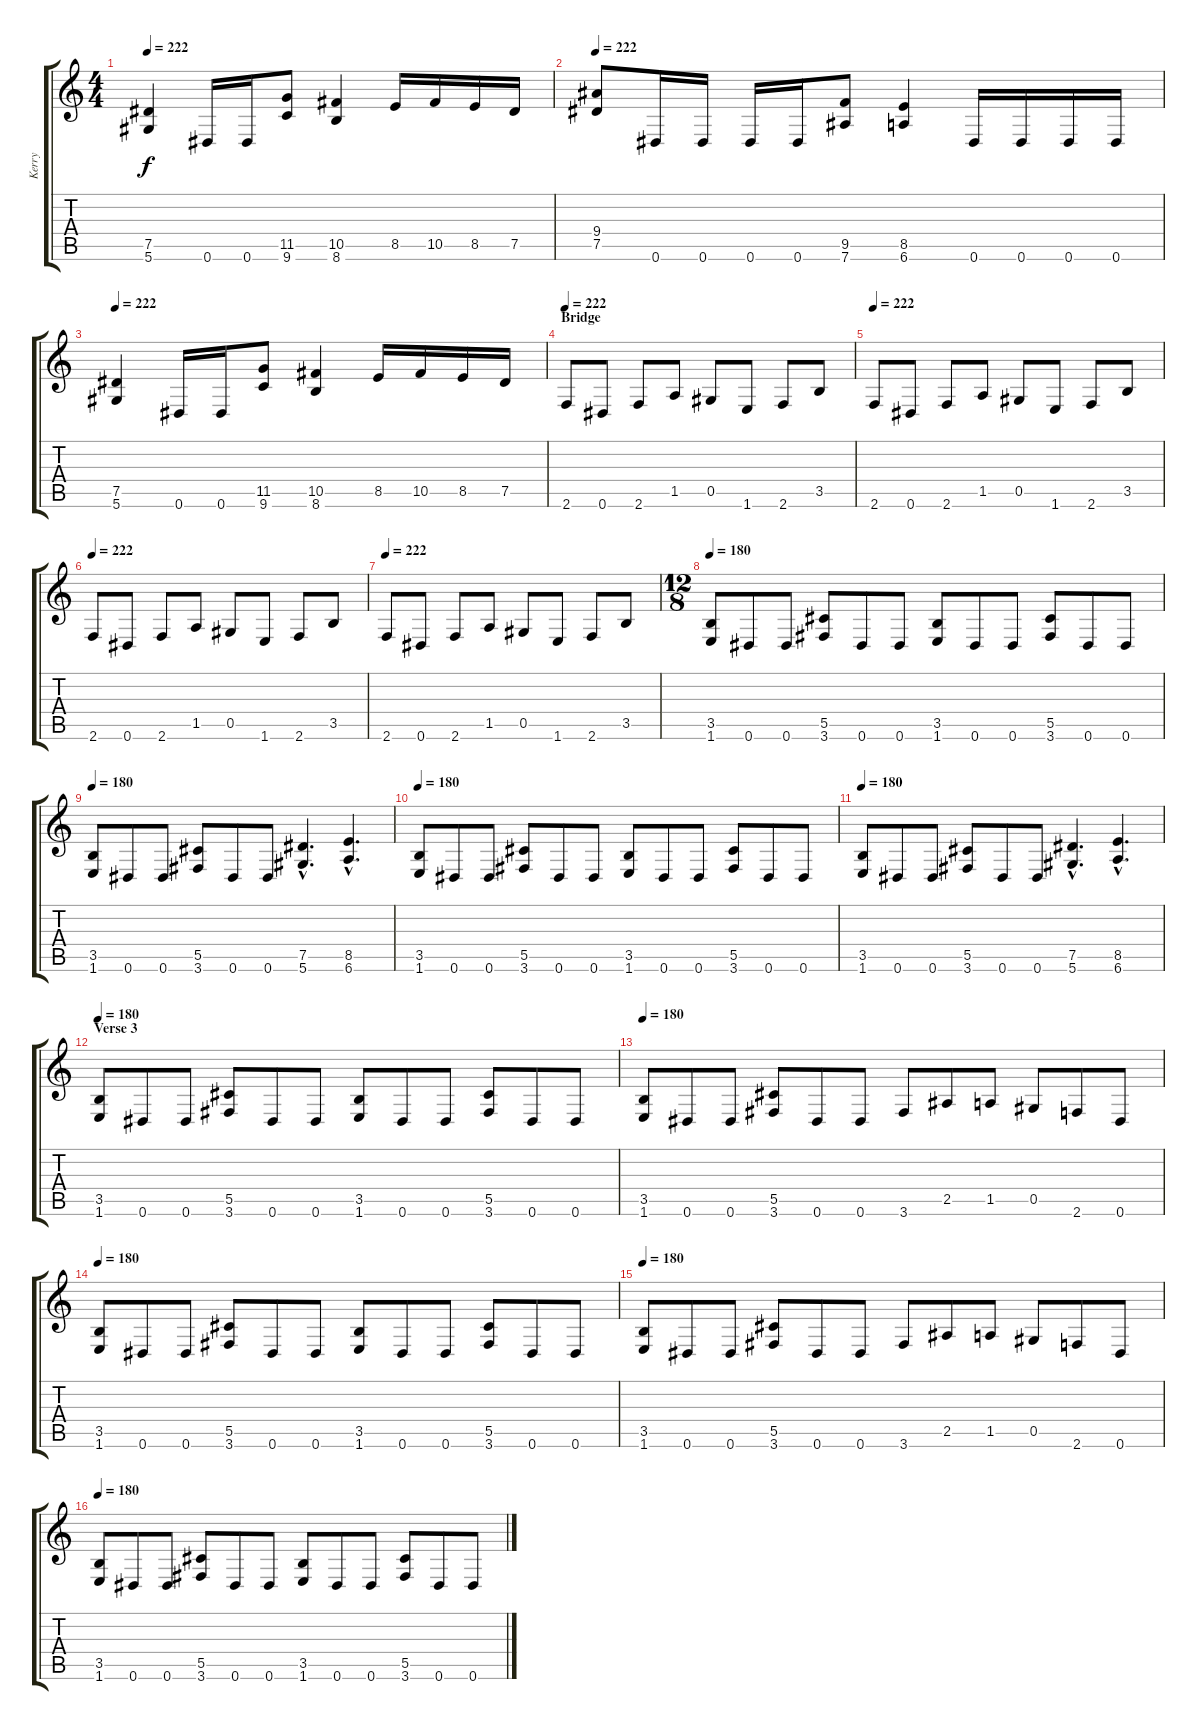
\track ("Kerry" "Kerry") {instrument distortionguitar}
\staff {score tabs}
\tuning (Eb4 Bb3 Gb3 Db3 Ab2 Eb2) {hide}
\ts (4 4)
\tempo 222
\clef g2
\ks c
(7.5 5.6).4{dy f} 0.6.16 0.6.16 (11.5 9.6).8 (10.5 8.6).4 8.5.16 10.5.16 8.5.16 7.5.16 |
\tempo 222
(9.4 7.5).8 0.6.16 0.6.16 0.6.16 0.6.16 (9.5 7.6).8 (8.5 6.6).4 0.6.16 0.6.16 0.6.16 0.6.16 |
\tempo 222
(7.5 5.6).4 0.6.16 0.6.16 (11.5 9.6).8 (10.5 8.6).4 8.5.16 10.5.16 8.5.16 7.5.16 |
\section ("" "Bridge")
\tempo 222
2.6.8 0.6.8 2.6.8 1.5.8 0.5.8 1.6.8 2.6.8 3.5.8 |
\tempo 222
2.6.8 0.6.8 2.6.8 1.5.8 0.5.8 1.6.8 2.6.8 3.5.8 |
\tempo 222
2.6.8 0.6.8 2.6.8 1.5.8 0.5.8 1.6.8 2.6.8 3.5.8 |
\tempo 222
2.6.8 0.6.8 2.6.8 1.5.8 0.5.8 1.6.8 2.6.8 3.5.8 |
\ts (12 8)
\tempo 180
(3.5 1.6).8 0.6.8 0.6.8 (5.5 3.6).8 0.6.8 0.6.8 (3.5 1.6).8 0.6.8 0.6.8 (5.5 3.6).8 0.6.8 0.6.8 |
\tempo 180
(3.5 1.6).8 0.6.8 0.6.8 (5.5 3.6).8 0.6.8 0.6.8 (7.5{hac} 5.6{hac}).4{d} (8.5{hac} 6.6{hac}).4{d} |
\tempo 180
(3.5 1.6).8 0.6.8 0.6.8 (5.5 3.6).8 0.6.8 0.6.8 (3.5 1.6).8 0.6.8 0.6.8 (5.5 3.6).8 0.6.8 0.6.8 |
\tempo 180
(3.5 1.6).8 0.6.8 0.6.8 (5.5 3.6).8 0.6.8 0.6.8 (7.5{hac} 5.6{hac}).4{d} (8.5{hac} 6.6{hac}).4{d} |
\section ("" "Verse 3")
\tempo 180
(3.5 1.6).8 0.6.8 0.6.8 (5.5 3.6).8 0.6.8 0.6.8 (3.5 1.6).8 0.6.8 0.6.8 (5.5 3.6).8 0.6.8 0.6.8 |
\tempo 180
(3.5 1.6).8 0.6.8 0.6.8 (5.5 3.6).8 0.6.8 0.6.8 3.6.8 2.5.8 1.5.8 0.5.8 2.6.8 0.6.8 |
\tempo 180
(3.5 1.6).8 0.6.8 0.6.8 (5.5 3.6).8 0.6.8 0.6.8 (3.5 1.6).8 0.6.8 0.6.8 (5.5 3.6).8 0.6.8 0.6.8 |
\tempo 180
(3.5 1.6).8 0.6.8 0.6.8 (5.5 3.6).8 0.6.8 0.6.8 3.6.8 2.5.8 1.5.8 0.5.8 2.6.8 0.6.8 |
\tempo 180
(3.5 1.6).8 0.6.8 0.6.8 (5.5 3.6).8 0.6.8 0.6.8 (3.5 1.6).8 0.6.8 0.6.8 (5.5 3.6).8 0.6.8 0.6.8
